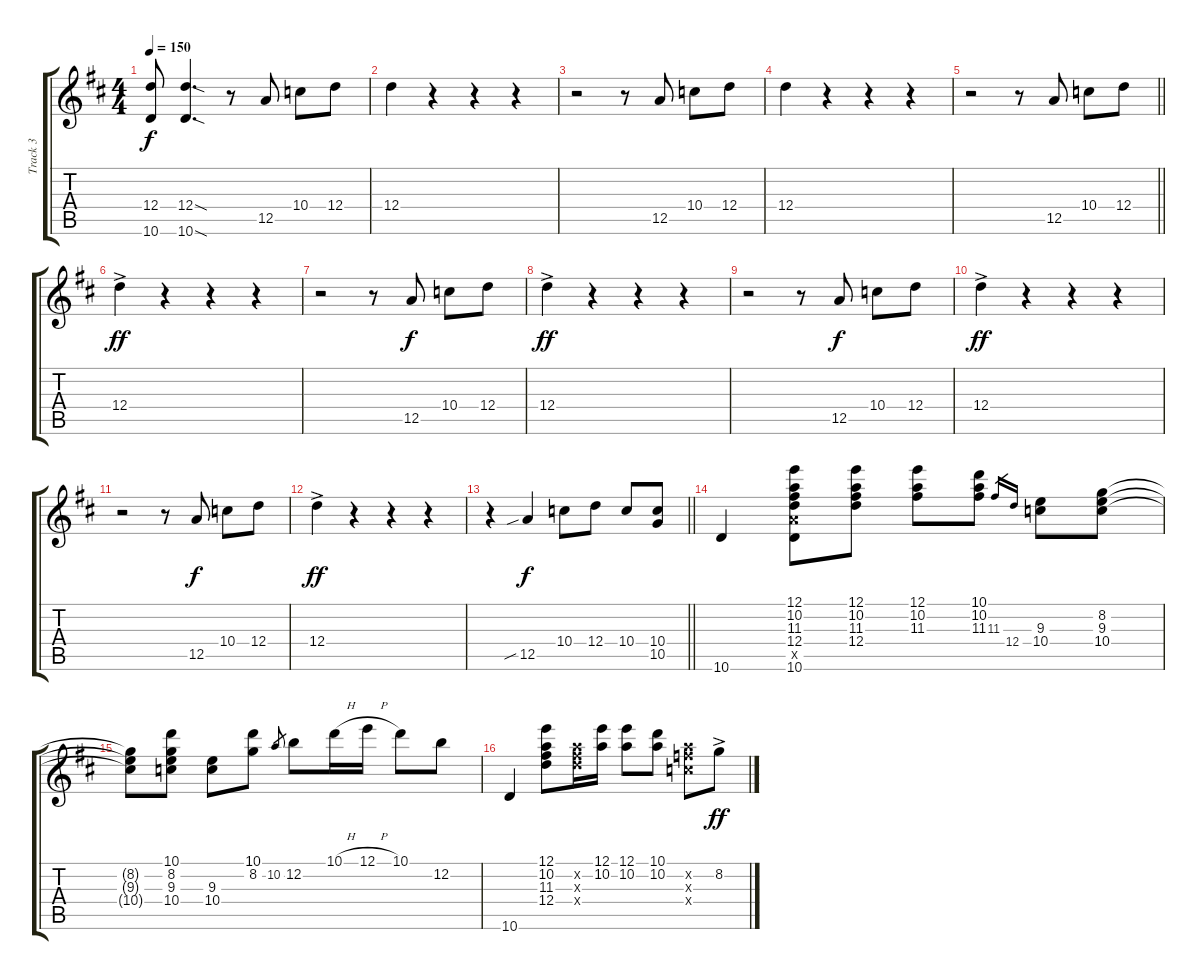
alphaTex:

\track ("Track 3" "Track 3") {instrument overdrivenguitar}
\staff {score tabs}
\tuning (E4 B3 G3 D3 A2 E2) {hide}
\ts (4 4)
\tempo 150
\clef g2
\ks d
(12.4 10.6).8{dy f} (12.4{sod} 10.6{sod}).4{d} r.8 12.5.8 10.4.8 12.4.8 |
12.4.4 r.4 r.4 r.4 |
r.2 r.8 12.5.8 10.4.8 12.4.8 |
12.4.4 r.4 r.4 r.4 |
\barLineRight lightlight
r.2 r.8 12.5.8 10.4.8 12.4.8 |
12.4{ac}.4{dy ff} r.4 r.4 r.4 |
r.2 r.8 12.5.8{dy f} 10.4.8 12.4.8 |
12.4{ac}.4{dy ff} r.4 r.4 r.4 |
r.2 r.8 12.5.8{dy f} 10.4.8 12.4.8 |
12.4{ac}.4{dy ff} r.4 r.4 r.4 |
r.2 r.8 12.5.8{dy f} 10.4.8 12.4.8 |
12.4{ac}.4{dy ff} r.4 r.4 r.4 |
\barLineRight lightlight
r.4 12.5{sib}.4{dy f} 10.4.8 12.4.8 10.4.8 (10.4 10.5).8 |
10.6.4 (12.1 10.2 11.3 12.4 12.5{x} 10.6).8 (12.1 10.2 11.3 12.4).8 (12.1 10.2 11.3).8 (10.1 10.2 11.3).8 11.3.16{gr} 12.4.16{gr} (9.3 10.4).8 (8.2 9.3 10.4).8 |
(8.2{t} 9.3{t} 10.4{t}).8 (10.1 8.2 9.3 10.4).8 (9.3 10.4).8 (10.1 8.2).8 10.2.8{gr} 12.2.8 10.1{h}.16 12.1{h}.16 10.1.8 12.2.8 |
10.6.4 (12.1 10.2 11.3 12.4).8 (10.2{x} 11.3{x} 12.4{x}).16 (12.1 10.2).16 (12.1 10.2).8 (10.1 10.2).8 (10.2{x} 10.3{x} 10.4{x}).8 8.2{ac}.8{dy ff}
